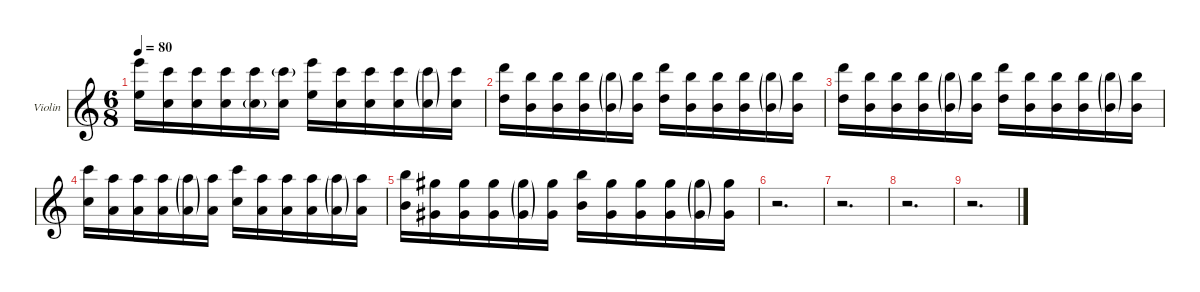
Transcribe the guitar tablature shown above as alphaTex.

\defaultSystemsLayout 4
\hideDynamics
\bracketExtendMode groupsimilarinstruments
\firstSystemTrackNameOrientation horizontal
\otherSystemsTrackNameOrientation horizontal
\track ("Violin" "Violin") {instrument violin}
\staff {score}
\tuning (E5 A4 D4 G3)
\ts (6 8)
\tempo 80
\clef g2
\ks c
(7.2 12.1).16{dy ff} (3.2 8.1).16 (3.2 8.1).16 (3.2 8.1).16 (3.2{g} 8.1).16 (3.2 8.1{g}).16 (0.1 19.2).16 (3.2 8.1).16 (3.2 8.1).16 (3.2 8.1).16 (3.2{g} 8.1{g}).16 (3.2 8.1).16 |
(5.2 10.1).16 (2.2 7.1).16 (2.2 7.1).16 (2.2 7.1).16 (2.2{g} 7.1{g}).16 (2.2 7.1).16 (5.2 10.1).16 (2.2 7.1).16 (2.2 7.1).16 (2.2 7.1).16 (2.2{g} 7.1{g}).16 (2.2 7.1).16 |
(5.2 10.1).16 (2.2 7.1).16 (2.2 7.1).16 (2.2 7.1).16 (2.2{g} 7.1{g}).16 (2.2 7.1).16 (5.2 10.1).16 (2.2 7.1).16 (2.2 7.1).16 (2.2 7.1).16 (2.2{g} 7.1{g}).16 (2.2 7.1).16 |
(3.2 8.1).16 (0.2 5.1).16 (0.2 5.1).16 (0.2 5.1).16 (0.2{g} 5.1{g}).16 (0.2 5.1).16 (3.2 8.1).16 (0.2 5.1).16 (0.2 5.1).16 (0.2 5.1).16 (0.2{g} 5.1{g}).16 (0.2 5.1).16 |
(7.1 9.3).16 (4.1 6.3).16 (4.1 6.3).16 (4.1 6.3).16 (4.1{g} 6.3{g}).16 (4.1 6.3).16 (7.1 9.3).16 (4.1 6.3).16 (4.1 6.3).16 (4.1 6.3).16 (4.1{g} 6.3{g}).16 (4.1 6.3).16 |
r.2{d} |
r.2{d} |
r.2{d} |
r.2{d}
